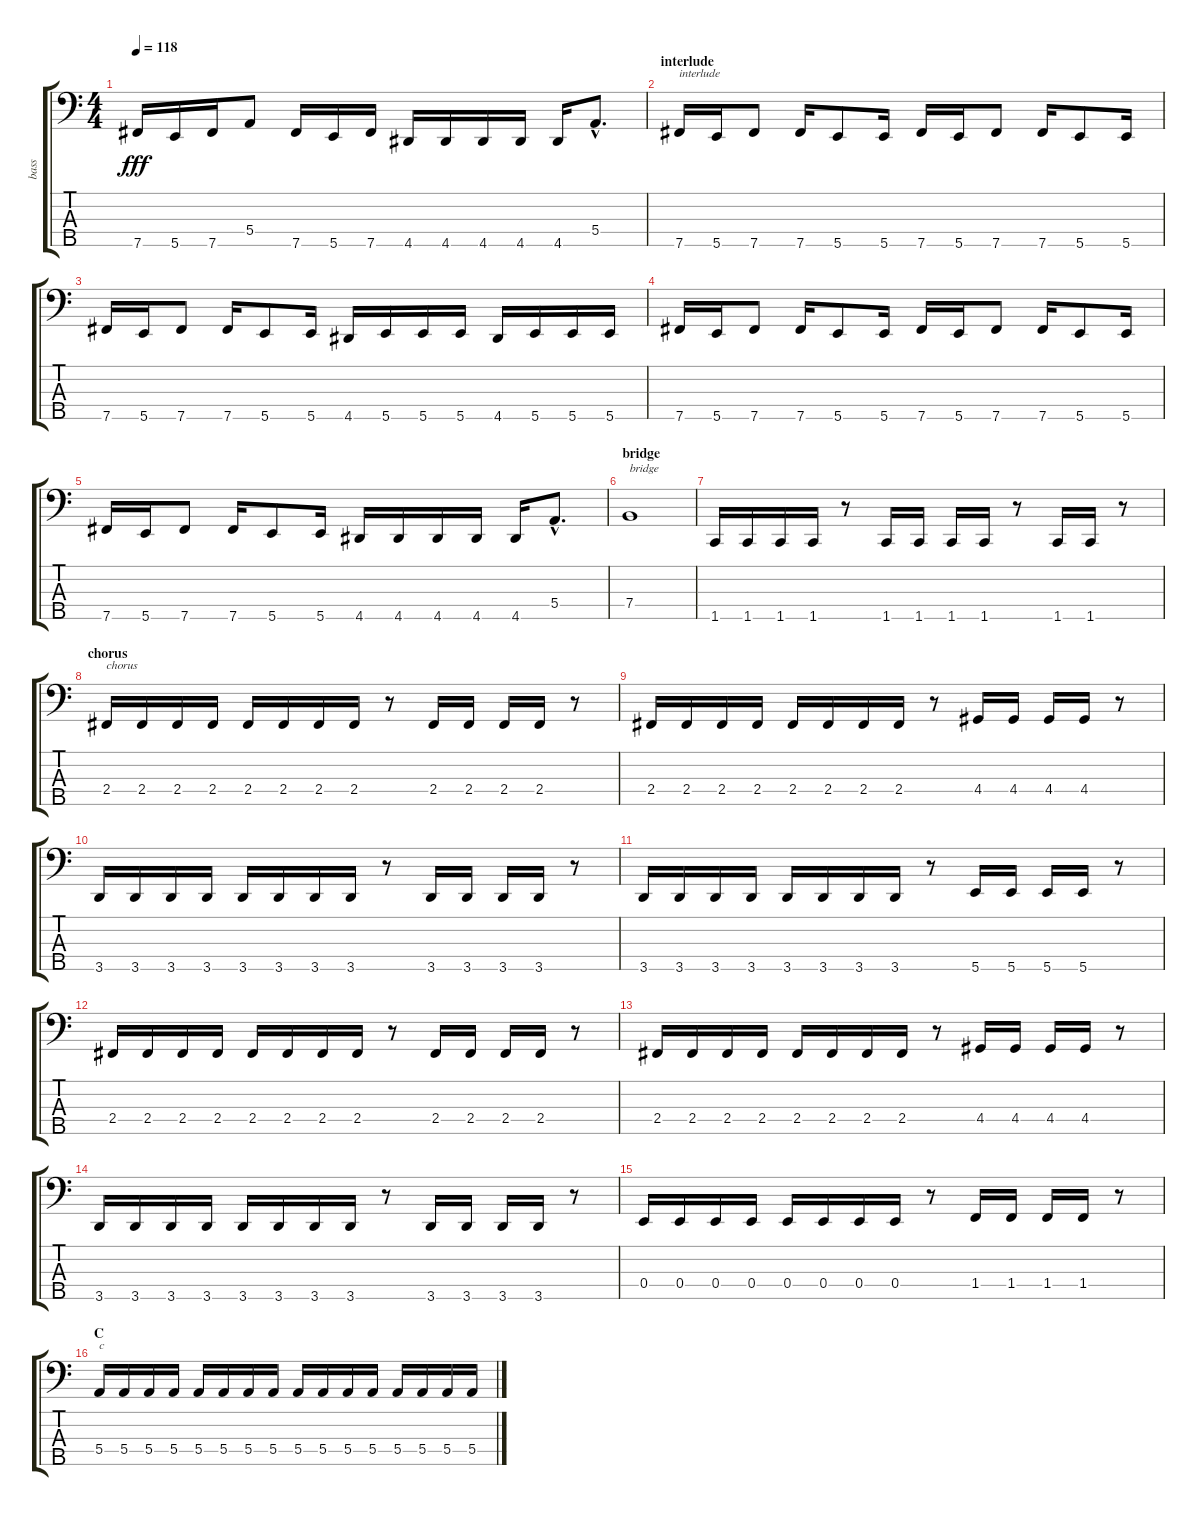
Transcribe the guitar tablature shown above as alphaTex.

\track ("bass" "bass") {instrument electricbassfinger}
\staff {score tabs}
\tuning (G2 D2 A1 E1 B0) {hide}
\ts (4 4)
\tempo 118
\clef f4
\ks c
7.5.16{dy fff} 5.5.16 7.5.16 5.4.8 7.5.16 5.5.16 7.5.16 4.5.16 4.5.16 4.5.16 4.5.16 4.5.16 5.4{hac}.8{d} |
\section ("" "interlude")
7.5.16{txt "interlude"} 5.5.16 7.5.8 7.5.16 5.5.8 5.5.16 7.5.16 5.5.16 7.5.8 7.5.16 5.5.8 5.5.16 |
7.5.16 5.5.16 7.5.8 7.5.16 5.5.8 5.5.16 4.5.16 5.5.16 5.5.16 5.5.16 4.5.16 5.5.16 5.5.16 5.5.16 |
7.5.16 5.5.16 7.5.8 7.5.16 5.5.8 5.5.16 7.5.16 5.5.16 7.5.8 7.5.16 5.5.8 5.5.16 |
7.5.16 5.5.16 7.5.8 7.5.16 5.5.8 5.5.16 4.5.16 4.5.16 4.5.16 4.5.16 4.5.16 5.4{hac}.8{d} |
\section ("" "bridge")
7.4.1{txt "bridge"} |
1.5.16 1.5.16 1.5.16 1.5.16 r.8 1.5.16 1.5.16 1.5.16 1.5.16 r.8 1.5.16 1.5.16 r.8 |
\section ("" "chorus")
2.4.16{txt "chorus"} 2.4.16 2.4.16 2.4.16 2.4.16 2.4.16 2.4.16 2.4.16 r.8 2.4.16 2.4.16 2.4.16 2.4.16 r.8 |
2.4.16 2.4.16 2.4.16 2.4.16 2.4.16 2.4.16 2.4.16 2.4.16 r.8 4.4.16 4.4.16 4.4.16 4.4.16 r.8 |
3.5.16 3.5.16 3.5.16 3.5.16 3.5.16 3.5.16 3.5.16 3.5.16 r.8 3.5.16 3.5.16 3.5.16 3.5.16 r.8 |
3.5.16 3.5.16 3.5.16 3.5.16 3.5.16 3.5.16 3.5.16 3.5.16 r.8 5.5.16 5.5.16 5.5.16 5.5.16 r.8 |
2.4.16 2.4.16 2.4.16 2.4.16 2.4.16 2.4.16 2.4.16 2.4.16 r.8 2.4.16 2.4.16 2.4.16 2.4.16 r.8 |
2.4.16 2.4.16 2.4.16 2.4.16 2.4.16 2.4.16 2.4.16 2.4.16 r.8 4.4.16 4.4.16 4.4.16 4.4.16 r.8 |
3.5.16 3.5.16 3.5.16 3.5.16 3.5.16 3.5.16 3.5.16 3.5.16 r.8 3.5.16 3.5.16 3.5.16 3.5.16 r.8 |
0.4.16 0.4.16 0.4.16 0.4.16 0.4.16 0.4.16 0.4.16 0.4.16 r.8 1.4.16 1.4.16 1.4.16 1.4.16 r.8 |
\section ("" "C")
5.4.16{txt "c"} 5.4.16 5.4.16 5.4.16 5.4.16 5.4.16 5.4.16 5.4.16 5.4.16 5.4.16 5.4.16 5.4.16 5.4.16 5.4.16 5.4.16 5.4.16
